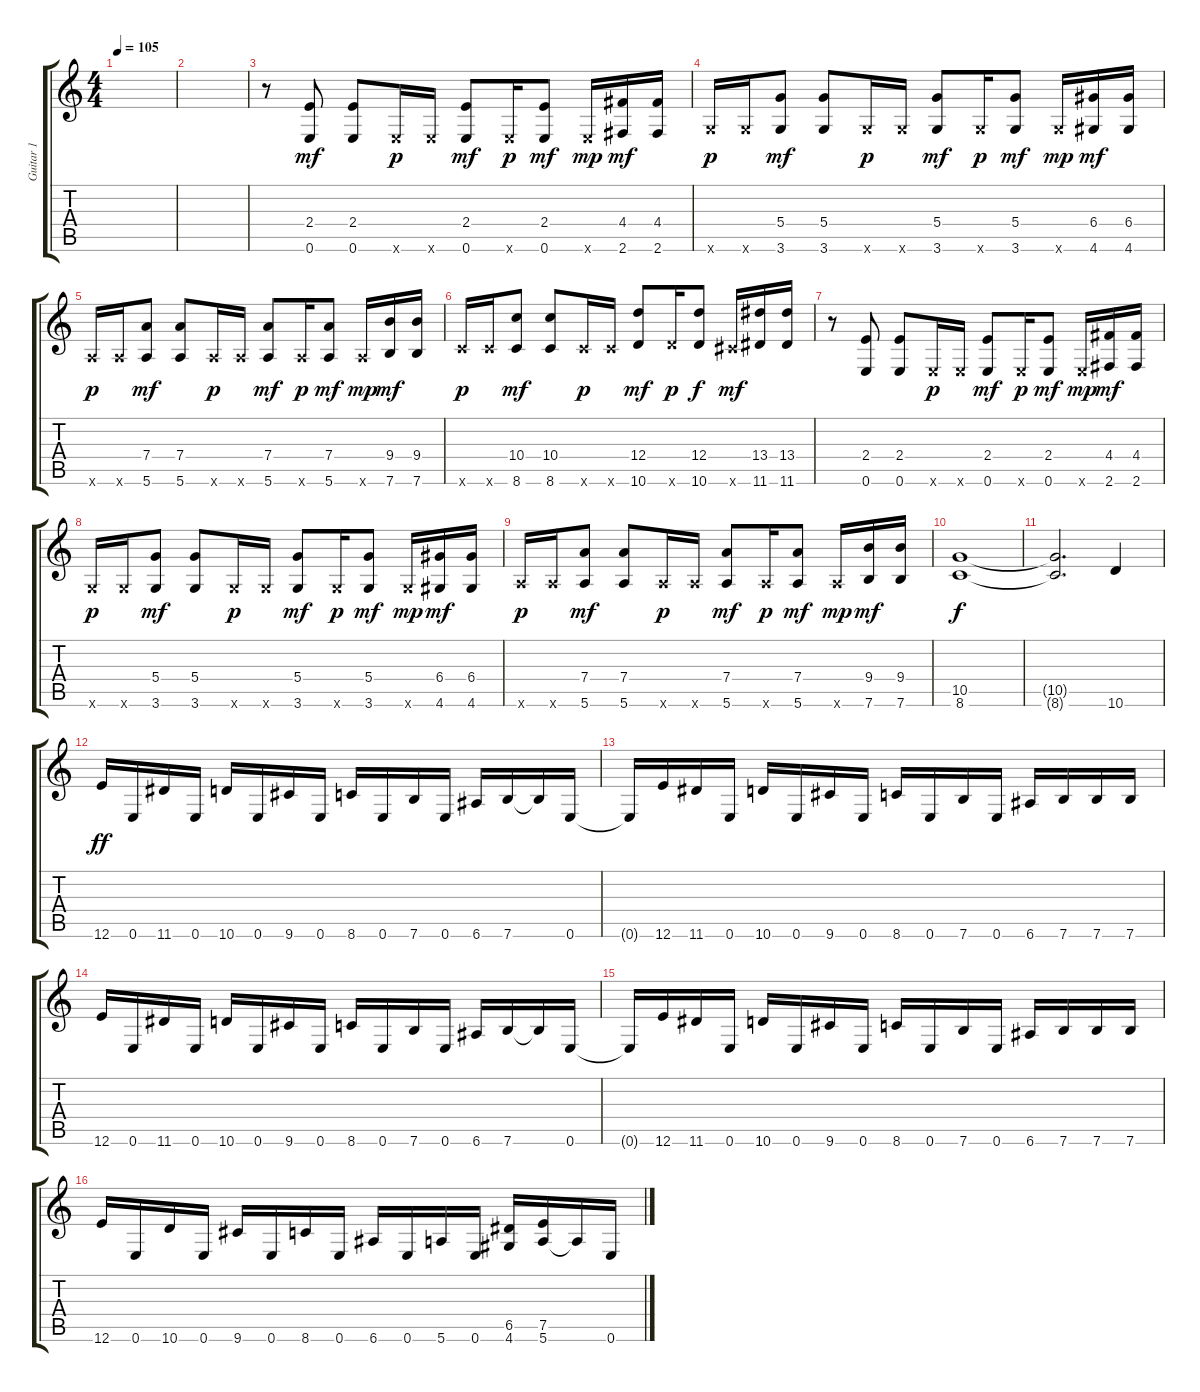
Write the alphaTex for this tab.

\track ("Guitar 1" "Guitar 1") {instrument electricguitarclean}
\staff {score tabs}
\tuning (E4 B3 G3 D3 A2 E2) {hide}
\ts (4 4)
\tempo 105
\clef g2
\ks c
|
|
r.8 (2.4 0.6).8{dy mf} (2.4 0.6).8 0.6{x}.16{dy p} 0.6{x}.16 (2.4 0.6).8{dy mf} 0.6{x}.16{dy p} (2.4 0.6).8{dy mf} 0.6{x}.16{dy mp} (4.4 2.6).16{dy mf} (4.4 2.6).16 |
3.6{x}.16{dy p} 3.6{x}.16 (5.4 3.6).8{dy mf} (5.4 3.6).8 3.6{x}.16{dy p} 3.6{x}.16 (5.4 3.6).8{dy mf} 3.6{x}.16{dy p} (5.4 3.6).8{dy mf} 3.6{x}.16{dy mp} (6.4 4.6).16{dy mf} (6.4 4.6).16 |
5.6{x}.16{dy p} 5.6{x}.16 (7.4 5.6).8{dy mf} (7.4 5.6).8 5.6{x}.16{dy p} 5.6{x}.16 (7.4 5.6).8{dy mf} 5.6{x}.16{dy p} (7.4 5.6).8{dy mf} 5.6{x}.16{dy mp} (9.4 7.6).16{dy mf} (9.4 7.6).16 |
8.6{x}.16{dy p} 8.6{x}.16 (10.4 8.6).8{dy mf} (10.4 8.6).8 8.6{x}.16{dy p} 8.6{x}.16 (12.4 10.6).8{dy mf} 10.6{x}.16{dy p} (12.4 10.6).8{dy f} 9.6{x}.16{dy mf} (13.4 11.6).16 (13.4 11.6).16 |
r.8 (2.4 0.6).8 (2.4 0.6).8 0.6{x}.16{dy p} 0.6{x}.16 (2.4 0.6).8{dy mf} 0.6{x}.16{dy p} (2.4 0.6).8{dy mf} 0.6{x}.16{dy mp} (4.4 2.6).16{dy mf} (4.4 2.6).16 |
3.6{x}.16{dy p} 3.6{x}.16 (5.4 3.6).8{dy mf} (5.4 3.6).8 3.6{x}.16{dy p} 3.6{x}.16 (5.4 3.6).8{dy mf} 3.6{x}.16{dy p} (5.4 3.6).8{dy mf} 3.6{x}.16{dy mp} (6.4 4.6).16{dy mf} (6.4 4.6).16 |
5.6{x}.16{dy p} 5.6{x}.16 (7.4 5.6).8{dy mf} (7.4 5.6).8 5.6{x}.16{dy p} 5.6{x}.16 (7.4 5.6).8{dy mf} 5.6{x}.16{dy p} (7.4 5.6).8{dy mf} 5.6{x}.16{dy mp} (9.4 7.6).16{dy mf} (9.4 7.6).16 |
(10.5 8.6).1{dy f} |
(10.5{t} 8.6{t}).2{d} 10.6.4 |
12.6.16{dy ff} 0.6.16 11.6.16 0.6.16 10.6.16 0.6.16 9.6.16 0.6.16 8.6.16 0.6.16 7.6.16 0.6.16 6.6.16 7.6.16 7.6{t}.16 0.6.16 |
0.6{t}.16 12.6.16 11.6.16 0.6.16 10.6.16 0.6.16 9.6.16 0.6.16 8.6.16 0.6.16 7.6.16 0.6.16 6.6.16 7.6.16 7.6.16 7.6.16 |
12.6.16 0.6.16 11.6.16 0.6.16 10.6.16 0.6.16 9.6.16 0.6.16 8.6.16 0.6.16 7.6.16 0.6.16 6.6.16 7.6.16 7.6{t}.16 0.6.16 |
0.6{t}.16 12.6.16 11.6.16 0.6.16 10.6.16 0.6.16 9.6.16 0.6.16 8.6.16 0.6.16 7.6.16 0.6.16 6.6.16 7.6.16 7.6.16 7.6.16 |
12.6.16 0.6.16 10.6.16 0.6.16 9.6.16 0.6.16 8.6.16 0.6.16 6.6.16 0.6.16 5.6.16 0.6.16 (6.5 4.6).16 (7.5 5.6).16 5.6{t}.16 0.6.16
